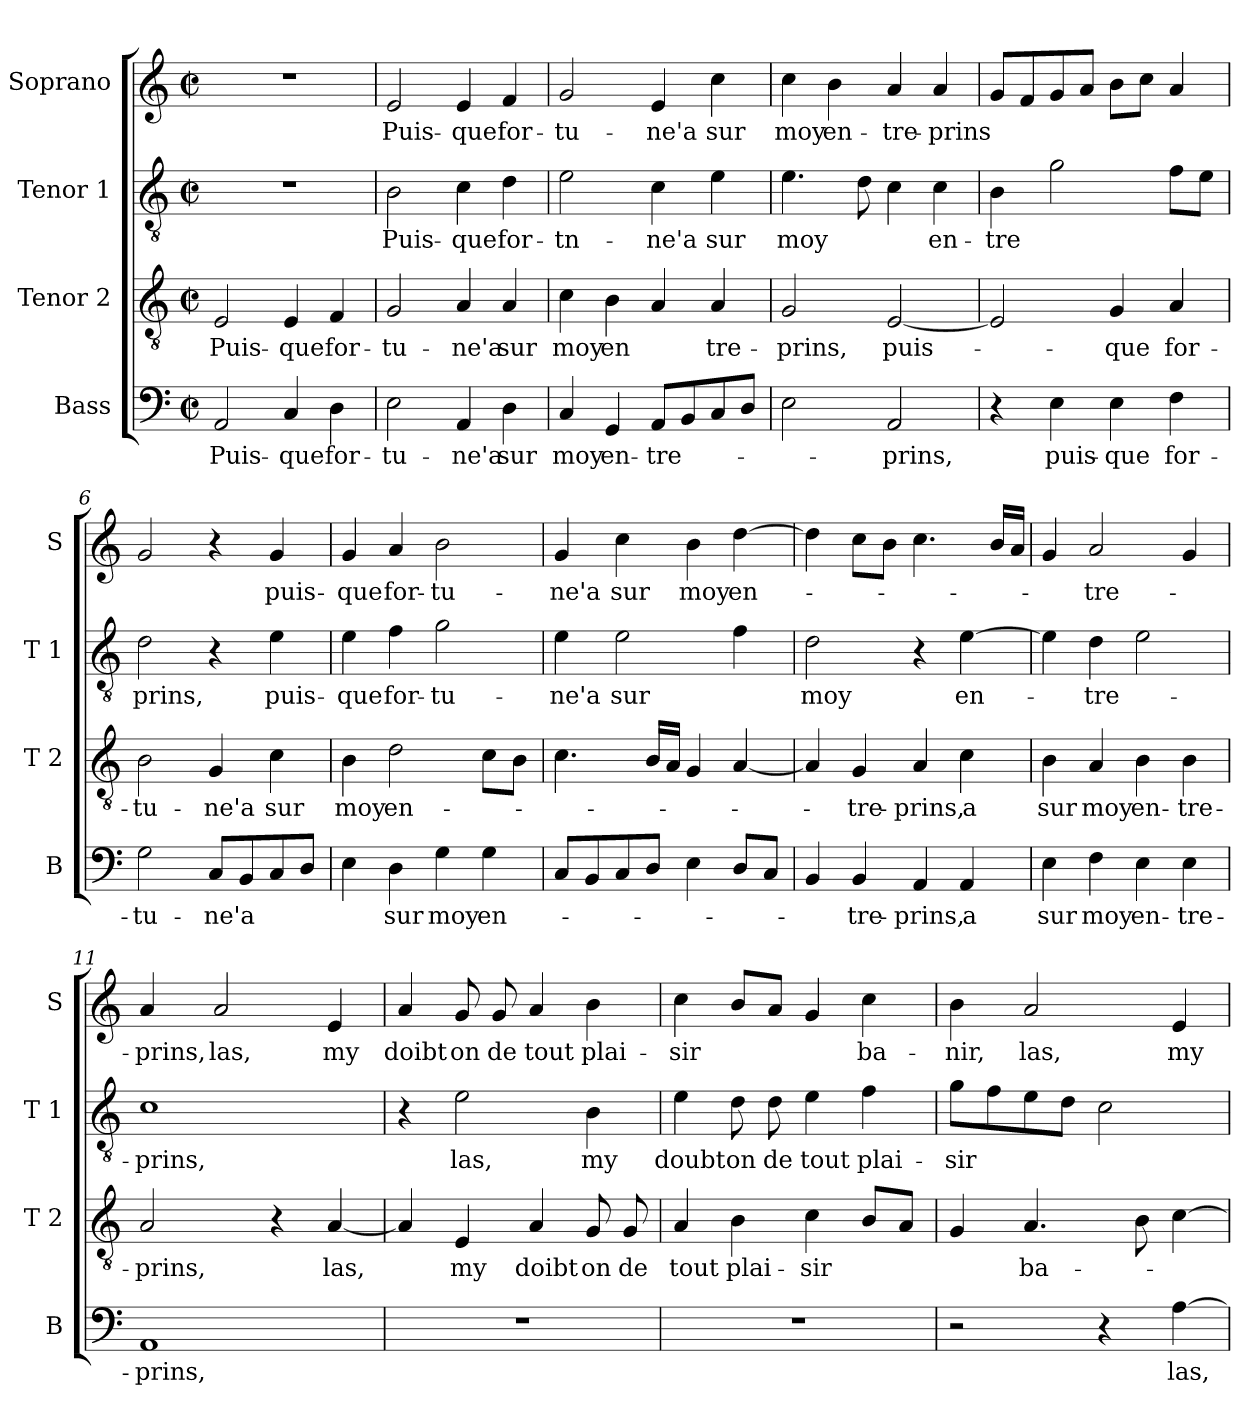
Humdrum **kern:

**kern	**text	**kern	**text	**kern	**text	**kern	**text
*part4	*part4	*part3	*part3	*part2	*part2	*part1	*part1
*staff4	*staff4	*staff3	*staff3	*staff2	*staff2	*staff1	*staff1
*I"Bass	*	*I"Tenor 2	*	*I"Tenor 1	*	*I"Soprano	*
*I'B	*	*I'T 2	*	*I'T 1	*	*I'S	*
*clefF4	*	*clefGv2	*	*clefGv2	*	*clefG2	*
*k[]	*	*k[]	*	*k[]	*	*k[]	*
*C:	*	*C:	*	*C:	*	*C:	*
*M2/2	*	*M2/2	*	*M2/2	*	*M2/2	*
*met(c|)	*	*met(c|)	*	*met(c|)	*	*met(c|)	*
=1	=1	=1	=1	=1	=1	=1	=1
!	!LO:LY:b	!	!LO:LY:b	!	!	!	!
2AA/	Puis-	2E/	Puis-	1r	.	1r	.
!	!LO:LY:b	!	!LO:LY:b	!	!	!	!
4C/	-que	4E/	-que	.	.	.	.
!	!LO:LY:b	!	!LO:LY:b	!	!	!	!
4D\	for-	4F/	for-	.	.	.	.
=2	=2	=2	=2	=2	=2	=2	=2
!	!LO:LY:b	!	!LO:LY:b	!	!LO:LY:b	!	!LO:LY:b
2E\	-tu-	2G/	-tu-	2B\	Puis-	2e/	Puis-
!	!LO:LY:b	!	!LO:LY:b	!	!LO:LY:b	!	!LO:LY:b
4AA/	-ne'a	4A/	-ne'a	4c\	-que	4e/	-que
!	!LO:LY:b	!	!LO:LY:b	!	!LO:LY:b	!	!LO:LY:b
4D\	sur	4A/	sur	4d\	for-	4f/	for-
=3	=3	=3	=3	=3	=3	=3	=3
!	!LO:LY:b	!	!LO:LY:b	!	!LO:LY:b	!	!LO:LY:b
4C/	moy	4c\	moy	2e\	-tn-	2g/	-tu-
!	!LO:LY:b	!	!LO:LY:b	!	!	!	!
4GG/	en-	4B\	en	.	.	.	.
!	!LO:LY:b	!	!	!	!LO:LY:b	!	!LO:LY:b
8AA/L	-tre-	4A/	.	4c\	-ne'a	4e/	-ne'a
8BB/	.	.	.	.	.	.	.
!	!	!	!LO:LY:b	!	!LO:LY:b	!	!LO:LY:b
8C/	.	4A/	tre-	4e\	sur	4cc\	sur
8D/J	.	.	.	.	.	.	.
=4	=4	=4	=4	=4	=4	=4	=4
!	!	!	!LO:LY:b	!	!LO:LY:b	!	!LO:LY:b
2E\	.	2G/	-prins,	4.e\	moy	4cc\	moy
!	!	!	!	!	!	!	!LO:LY:b
.	.	.	.	.	.	4b\	en-
.	.	.	.	8d\	.	.	.
!	!LO:LY:b	!	!LO:LY:b	!	!	!	!LO:LY:b
2AA/	-prins,	[2E/	puis-	4c\	.	4a/	-tre-
!	!	!	!	!	!LO:LY:b	!	!LO:LY:b
.	.	.	.	4c\	en-	4a/	-prins
!!LO:LB:g=z
=5	=5	=5	=5	=5	=5	=5	=5
!	!	!	!	!	!LO:LY:b	!	!
4r	.	2E/]	.	4B\	-tre	8g/L	.
.	.	.	.	.	.	8f/	.
!	!LO:LY:b	!	!	!	!	!	!
4E\	puis-	.	.	2g\	.	8g/	.
.	.	.	.	.	.	8a/J	.
!	!LO:LY:b	!	!LO:LY:b	!	!	!	!
4E\	-que	4G/	-que	.	.	8b\L	.
.	.	.	.	.	.	8cc\J	.
!	!LO:LY:b	!	!LO:LY:b	!	!	!	!
4F\	for-	4A/	for-	8f\L	.	4a/	.
.	.	.	.	8e\J	.	.	.
=6	=6	=6	=6	=6	=6	=6	=6
!	!LO:LY:b	!	!LO:LY:b	!	!LO:LY:b	!	!
2G\	-tu-	2B\	-tu-	2d\	prins,	2g/	.
!	!LO:LY:b	!	!LO:LY:b	!	!	!	!
8C/L	-ne'a	4G/	-ne'a	4r	.	4r	.
8BB/	.	.	.	.	.	.	.
!	!	!	!LO:LY:b	!	!LO:LY:b	!	!LO:LY:b
8C/	.	4c\	sur	4e\	puis-	4g/	puis-
8D/J	.	.	.	.	.	.	.
=7	=7	=7	=7	=7	=7	=7	=7
!	!	!	!LO:LY:b	!	!LO:LY:b	!	!LO:LY:b
4E\	.	4B\	moy	4e\	-que	4g/	-que
!	!LO:LY:b	!	!LO:LY:b	!	!LO:LY:b	!	!LO:LY:b
4D\	sur	2d\	en-	4f\	for-	4a/	for-
!	!LO:LY:b	!	!	!	!LO:LY:b	!	!LO:LY:b
4G\	moy	.	.	2g\	-tu-	2b\	-tu-
!	!LO:LY:b	!	!	!	!	!	!
4G\	en-	8c\L	.	.	.	.	.
.	.	8B\J	.	.	.	.	.
=8	=8	=8	=8	=8	=8	=8	=8
!	!	!	!	!	!LO:LY:b	!	!LO:LY:b
8C/L	.	4.c\	.	4e\	-ne'a	4g/	-ne'a
8BB/	.	.	.	.	.	.	.
!	!	!	!	!	!LO:LY:b	!	!LO:LY:b
8C/	.	.	.	2e\	sur	4cc\	sur
8D/J	.	16B/LL	.	.	.	.	.
.	.	16A/JJ	.	.	.	.	.
!	!	!	!	!	!	!	!LO:LY:b
4E\	.	4G/	.	.	.	4b\	moy
!	!	!	!	!	!	!	!LO:LY:b
8D/L	.	[4A/	.	4f\	.	[4dd\	en-
8C/J	.	.	.	.	.	.	.
=9	=9	=9	=9	=9	=9	=9	=9
!	!	!	!	!	!LO:LY:b	!	!
4BB/	.	4A/]	.	2d\	moy	4dd\]	.
!	!LO:LY:b	!	!LO:LY:b	!	!	!	!
4BB/	-tre-	4G/	-tre-	.	.	8cc\L	.
.	.	.	.	.	.	8b\J	.
!	!LO:LY:b	!	!LO:LY:b	!	!	!	!
4AA/	-prins,	4A/	-prins,	4r	.	4.cc\	.
!	!LO:LY:b	!	!LO:LY:b	!	!LO:LY:b	!	!
4AA/	a	4c\	a	[4e\	en-	.	.
.	.	.	.	.	.	16b/LL	.
.	.	.	.	.	.	16a/JJ	.
!!LO:PB:g=z
=10	=10	=10	=10	=10	=10	=10	=10
!	!LO:LY:b	!	!LO:LY:b	!	!	!	!
4E\	sur	4B\	sur	4e\]	.	4g/	.
!	!LO:LY:b	!	!LO:LY:b	!	!LO:LY:b	!	!LO:LY:b
4F\	moy	4A/	moy	4d\	-tre-	2a/	-tre-
!	!LO:LY:b	!	!LO:LY:b	!	!	!	!
4E\	en-	4B\	en-	2e\	.	.	.
!	!LO:LY:b	!	!LO:LY:b	!	!	!	!
4E\	-tre-	4B\	-tre-	.	.	4g/	.
=11	=11	=11	=11	=11	=11	=11	=11
!	!LO:LY:b	!	!LO:LY:b	!	!LO:LY:b	!	!LO:LY:b
1AA	-prins,	2A/	-prins,	1c	-prins,	4a/	-prins,
!	!	!	!	!	!	!	!LO:LY:b
.	.	.	.	.	.	2a/	las,
.	.	4r	.	.	.	.	.
!	!	!	!LO:LY:b	!	!	!	!LO:LY:b
.	.	[4A/	las,	.	.	4e/	my
=12	=12	=12	=12	=12	=12	=12	=12
!	!	!	!	!	!	!	!LO:LY:b
1r	.	4A/]	.	4r	.	4a/	doibt
!	!	!	!LO:LY:b	!	!LO:LY:b	!	!LO:LY:b
.	.	4E/	my	2e\	las,	8g/	on
!	!	!	!	!	!	!	!LO:LY:b
.	.	.	.	.	.	8g/	de
!	!	!	!LO:LY:b	!	!	!	!LO:LY:b
.	.	4A/	doibt	.	.	4a/	tout
!	!	!	!LO:LY:b	!	!LO:LY:b	!	!LO:LY:b
.	.	8G/	on	4B\	my	4b\	plai-
!	!	!	!LO:LY:b	!	!	!	!
.	.	8G/	de	.	.	.	.
=13	=13	=13	=13	=13	=13	=13	=13
!	!	!	!LO:LY:b	!	!LO:LY:b	!	!LO:LY:b
1r	.	4A/	tout	4e\	doubt	4cc\	-sir
!	!	!	!LO:LY:b	!	!LO:LY:b	!	!
.	.	4B\	plai-	8d\	on	8b/L	.
!	!	!	!	!	!LO:LY:b	!	!
.	.	.	.	8d\	de	8a/J	.
!	!	!	!LO:LY:b	!	!LO:LY:b	!	!
.	.	4c\	-sir	4e\	tout	4g/	.
!	!	!	!	!	!LO:LY:b	!	!LO:LY:b
.	.	8B/L	.	4f\	plai-	4cc\	ba-
.	.	8A/J	.	.	.	.	.
=14	=14	=14	=14	=14	=14	=14	=14
!	!	!	!	!	!LO:LY:b	!	!LO:LY:b
2r	.	4G/	.	8g\L	-sir	4b\	-nir,
.	.	.	.	8f\	.	.	.
!	!	!	!LO:LY:b	!	!	!	!LO:LY:b
.	.	4.A/	ba-	8e\	.	2a/	las,
.	.	.	.	8d\J	.	.	.
4r	.	.	.	2c\	.	.	.
.	.	8B\	.	.	.	.	.
!	!LO:LY:b	!	!	!	!	!	!LO:LY:b
[4A\	las,	[4c\	.	.	.	4e/	my
=	=	=	=	=	=	=	=
*-	*-	*-	*-	*-	*-	*-	*-
